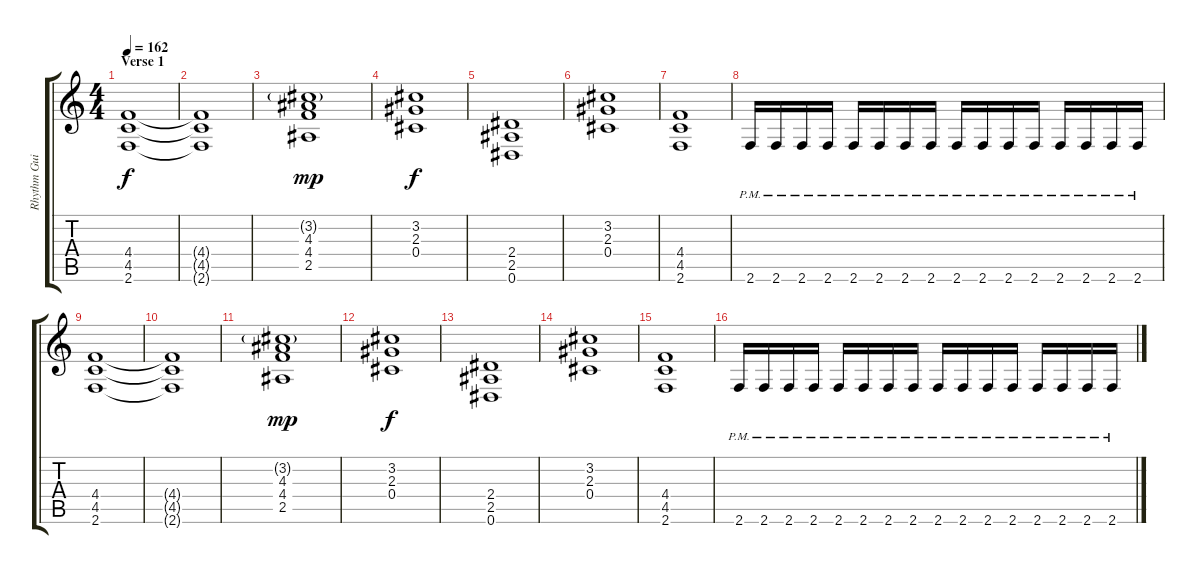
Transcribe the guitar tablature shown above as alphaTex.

\track ("Rhythm Guitar" "Rhythm Gui") {instrument distortionguitar}
\staff {score tabs}
\tuning (Eb4 Bb3 Gb3 Db3 Ab2 Eb2) {hide}
\ts (4 4)
\section ("" "Verse 1")
\tempo 162
\clef g2
\ks c
(4.4 4.5 2.6).1{dy f} |
(4.4{t} 4.5{t} 2.6{t}).1 |
(3.2{g} 4.3 4.4 2.5).1{dy mp} |
(3.2 2.3 0.4).1{dy f} |
(2.4 2.5 0.6).1 |
(3.2 2.3 0.4).1 |
(4.4 4.5 2.6).1 |
2.6{pm}.16 2.6{pm}.16 2.6{pm}.16 2.6{pm}.16 2.6{pm}.16 2.6{pm}.16 2.6{pm}.16 2.6{pm}.16 2.6{pm}.16 2.6{pm}.16 2.6{pm}.16 2.6{pm}.16 2.6{pm}.16 2.6{pm}.16 2.6{pm}.16 2.6{pm}.16 |
(4.4 4.5 2.6).1 |
(4.4{t} 4.5{t} 2.6{t}).1 |
(3.2{g} 4.3 4.4 2.5).1{dy mp} |
(3.2 2.3 0.4).1{dy f} |
(2.4 2.5 0.6).1 |
(3.2 2.3 0.4).1 |
(4.4 4.5 2.6).1 |
2.6{pm}.16 2.6{pm}.16 2.6{pm}.16 2.6{pm}.16 2.6{pm}.16 2.6{pm}.16 2.6{pm}.16 2.6{pm}.16 2.6{pm}.16 2.6{pm}.16 2.6{pm}.16 2.6{pm}.16 2.6{pm}.16 2.6{pm}.16 2.6{pm}.16 2.6{pm}.16
